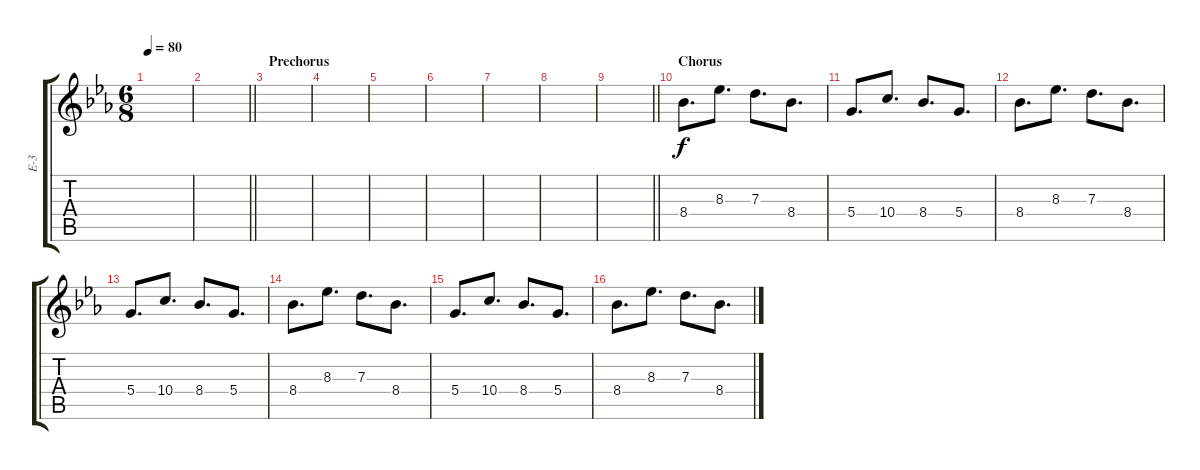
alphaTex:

\track ("E-3" "E-3") {instrument distortionguitar}
\staff {score tabs}
\tuning (E4 B3 G3 D3 A2 E2) {hide}
\ts (6 8)
\tempo 80
\clef g2
\ks cminor
|
\barLineRight lightlight
|
\section ("" "Prechorus")
|
|
|
|
|
|
\barLineRight lightlight
|
\section ("" "Chorus")
8.4.8{d} 8.3.8{d} 7.3.8{d} 8.4.8{d} |
5.4.8{d} 10.4.8{d} 8.4.8{d} 5.4.8{d} |
8.4.8{d} 8.3.8{d} 7.3.8{d} 8.4.8{d} |
5.4.8{d} 10.4.8{d} 8.4.8{d} 5.4.8{d} |
8.4.8{d} 8.3.8{d} 7.3.8{d} 8.4.8{d} |
5.4.8{d} 10.4.8{d} 8.4.8{d} 5.4.8{d} |
8.4.8{d} 8.3.8{d} 7.3.8{d} 8.4.8{d}
